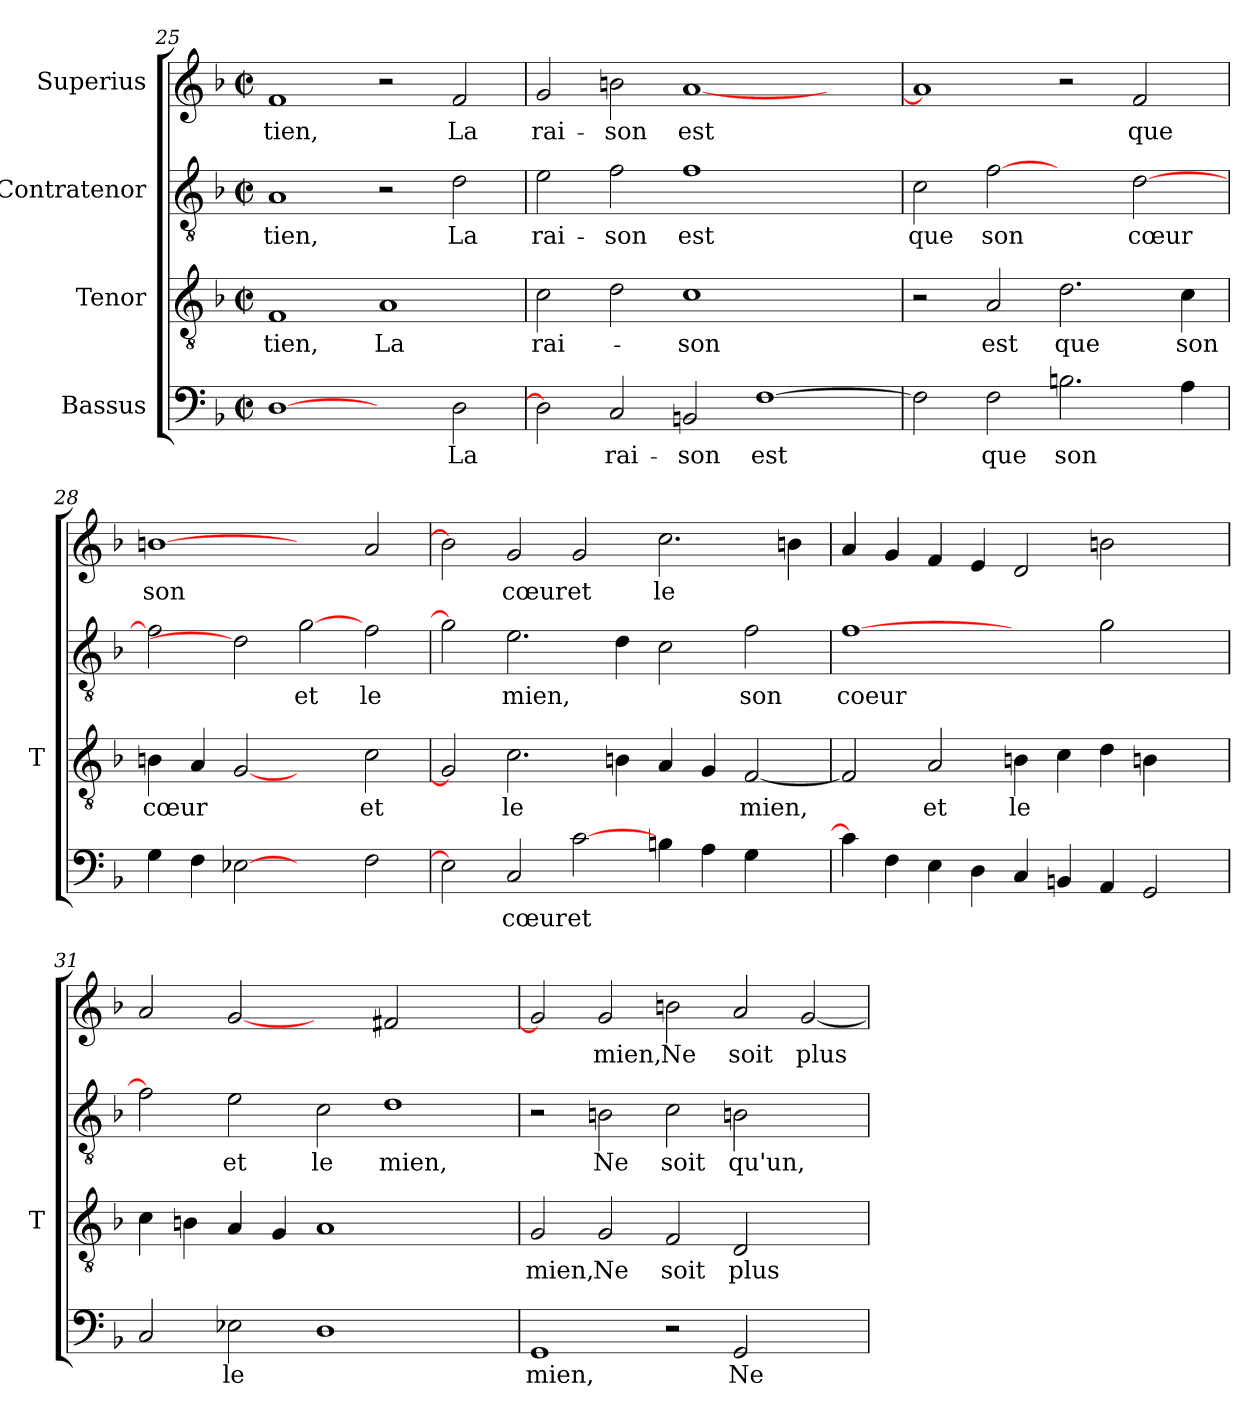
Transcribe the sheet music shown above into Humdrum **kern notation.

**kern	**text	**kern	**text	**kern	**text	**kern	**text
*part4	*part4	*part3	*part3	*part2	*part2	*part1	*part1
*staff4	*staff4	*staff3	*staff3	*staff2	*staff2	*staff1	*staff1
*I"Bassus	*	*I"Tenor	*	*I"Contratenor	*	*I"Superius	*
*	*	*I'T	*	*	*	*	*
*clefF4	*	*clefGv2	*	*clefGv2	*	*clefG2	*
*k[b-]	*	*k[b-]	*	*k[b-]	*	*k[b-]	*
*F:	*	*F:	*	*F:	*	*F:	*
*M2/2	*	*M2/2	*	*M2/2	*	*M2/2	*
*met(c|)	*	*met(c|)	*	*met(c|)	*	*met(c|)	*
=25	=25	=25	=25	=25	=25	=25	=25
[1D	.	1F	-tien,	1A	-tien,	1f	-tien,
2ryy	.	1A	-La	2r	.	2r	.
2D	-La	.	.	2d	-La	2f	-La
=26	=26	=26	=26	=26	=26	=26	=26
2D]	.	2c	rai-	2e	rai-	2g	rai-
2C	rai-	2d	.	2f	-son	2b	-son
2BB	-son	1c	-son	1f	-est	[1a	-est
[1F	-est	.	.	.	.	.	.
.	.	2ryy	.	2ryy	.	2ryy	.
=27	=27	=27	=27	=27	=27	=27	=27
2F]	.	2r	.	2c	-que	1a]	.
2F	-que	2A	-est	[2f	-son	.	.
2.B	-son	2.d	-que	2ryy	.	2r	.
.	.	.	.	[2d	-cœur	2f	-que
4A	.	4c	-son	.	.	.	.
!!LO:PB:g=z
=28	=28	=28	=28	=28	=28	=28	=28
4G	.	4Bn	-cœur	2f]	.	[1b	-son
4F	.	4A	.	.	.	.	.
[2E-X	.	[2G	.	2d]	.	.	.
2ryy	.	2ryy	.	[2g	-et	2ryy	.
2F	.	2c	-et	2f	-le	2a	.
=29	=29	=29	=29	=29	=29	=29	=29
2E-]	.	2G]	.	2g]	.	2b]	.
2C	-cœur	2.c	-le	2.e	-mien,	2g	-cœur
[2c	-et	.	.	.	.	2g	-et
.	.	4Bn	.	4d	.	.	.
4B	.	4A	.	2c	.	2.cc	-le
4A	.	4G	.	.	.	.	.
4G	.	[2F	-mien,	2f	-son	.	.
4ryy	.	.	.	.	.	4b	.
=30	=30	=30	=30	=30	=30	=30	=30
4c]	.	2F]	.	[1f	-coeur	4a	.
4F	.	.	.	.	.	4g	.
4E	.	2A	-et	.	.	4f	.
4D	.	.	.	.	.	4e	.
4C	.	4Bn	-le	2ryy	.	2d	.
4BB	.	4c	.	.	.	.	.
4AA	.	4d	.	2g	.	2b	.
2GG	.	4Bn	.	.	.	.	.
.	.	4ryy	.	4ryy	.	4ryy	.
=31	=31	=31	=31	=31	=31	=31	=31
2C	.	4c	.	2f]	.	2a	.
.	.	4Bn	.	.	.	.	.
2E-X	-le	4A	.	2e	-et	[2g	.
.	.	4G	.	.	.	.	.
1D	.	1A	.	2c	-le	2ryy	.
.	.	.	.	1d	-mien,	2f#X	.
2ryy	.	2ryy	.	.	.	2ryy	.
!!LO:PB:g=z
=32	=32	=32	=32	=32	=32	=32	=32
1GG	-mien,	2G	-mien,	2r	.	2g]	.
.	.	2G	-Ne	2Bn	-Ne	2g	-mien,
2r	.	2F	-soit	2c	-soit	2b	-Ne
2GG	-Ne	2D	-plus	2Bn	-qu'un,	2a	-soit
2ryy	.	2ryy	.	2ryy	.	[2g	-plus
=	=	=	=	=	=	=	=
*-	*-	*-	*-	*-	*-	*-	*-
